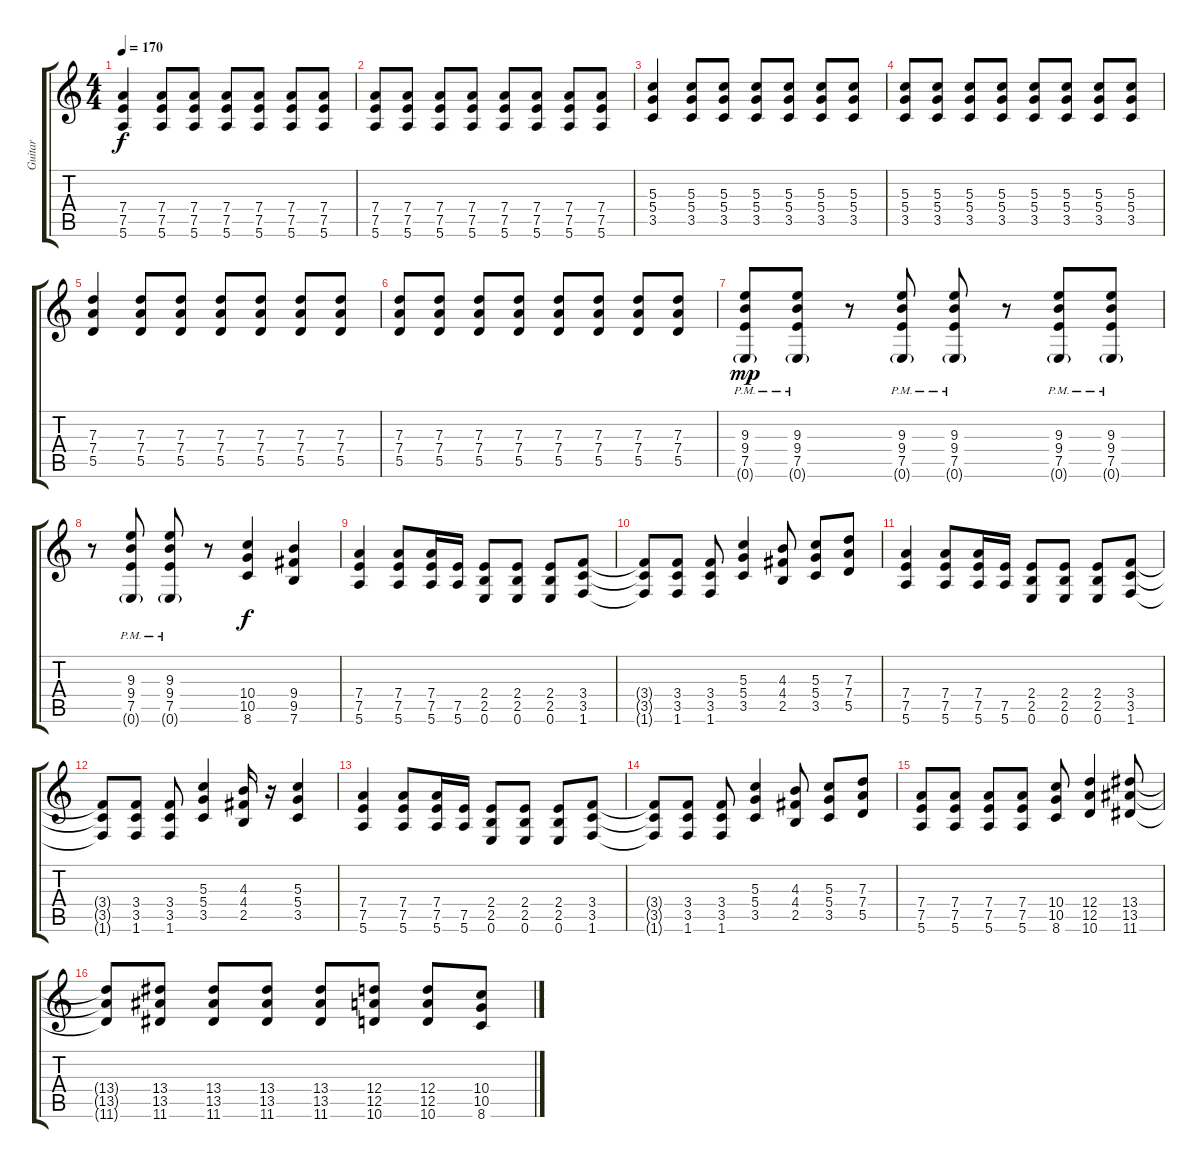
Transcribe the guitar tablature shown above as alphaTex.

\track ("Guitar" "Guitar") {instrument overdrivenguitar}
\staff {score tabs}
\tuning (E4 B3 G3 D3 A2 E2) {hide}
\ts (4 4)
\tempo 170
\clef g2
\ks c
(7.4 7.5 5.6).4{dy f} (7.4 7.5 5.6).8 (7.4 7.5 5.6).8 (7.4 7.5 5.6).8 (7.4 7.5 5.6).8 (7.4 7.5 5.6).8 (7.4 7.5 5.6).8 |
(7.4 7.5 5.6).8 (7.4 7.5 5.6).8 (7.4 7.5 5.6).8 (7.4 7.5 5.6).8 (7.4 7.5 5.6).8 (7.4 7.5 5.6).8 (7.4 7.5 5.6).8 (7.4 7.5 5.6).8 |
(5.3 5.4 3.5).4 (5.3 5.4 3.5).8 (5.3 5.4 3.5).8 (5.3 5.4 3.5).8 (5.3 5.4 3.5).8 (5.3 5.4 3.5).8 (5.3 5.4 3.5).8 |
(5.3 5.4 3.5).8 (5.3 5.4 3.5).8 (5.3 5.4 3.5).8 (5.3 5.4 3.5).8 (5.3 5.4 3.5).8 (5.3 5.4 3.5).8 (5.3 5.4 3.5).8 (5.3 5.4 3.5).8 |
(7.3 7.4 5.5).4 (7.3 7.4 5.5).8 (7.3 7.4 5.5).8 (7.3 7.4 5.5).8 (7.3 7.4 5.5).8 (7.3 7.4 5.5).8 (7.3 7.4 5.5).8 |
(7.3 7.4 5.5).8 (7.3 7.4 5.5).8 (7.3 7.4 5.5).8 (7.3 7.4 5.5).8 (7.3 7.4 5.5).8 (7.3 7.4 5.5).8 (7.3 7.4 5.5).8 (7.3 7.4 5.5).8 |
(9.3{pm} 9.4 7.5 0.6{g}).8{dy mp} (9.3{pm} 9.4 7.5 0.6{g}).8 r.8 (9.3{pm} 9.4 7.5 0.6{g pm}).8 (9.3{pm} 9.4 7.5 0.6{g pm}).8 r.8 (9.3{pm} 9.4 7.5 0.6{g pm}).8 (9.3{pm} 9.4 7.5 0.6{g pm}).8 |
r.8 (9.3{pm} 9.4 7.5 0.6{g}).8 (9.3{pm} 9.4 7.5 0.6{g}).8 r.8 (10.4 10.5 8.6).4{dy f} (9.4 9.5 7.6).4 |
(7.4 7.5 5.6).4 (7.4 7.5 5.6).8 (7.4 7.5 5.6).16 (7.5 5.6).16 (2.4 2.5 0.6).8 (2.4 2.5 0.6).8 (2.4 2.5 0.6).8 (3.4 3.5 1.6).8 |
(3.4{t} 3.5{t} 1.6{t}).8 (3.4 3.5 1.6).8 (3.4 3.5 1.6).8 (5.3 5.4 3.5).4 (4.3 4.4 2.5).8 (5.3 5.4 3.5).8 (7.3 7.4 5.5).8 |
(7.4 7.5 5.6).4 (7.4 7.5 5.6).8 (7.4 7.5 5.6).16 (7.5 5.6).16 (2.4 2.5 0.6).8 (2.4 2.5 0.6).8 (2.4 2.5 0.6).8 (3.4 3.5 1.6).8 |
(3.4{t} 3.5{t} 1.6{t}).8 (3.4 3.5 1.6).8 (3.4 3.5 1.6).8 (5.3 5.4 3.5).4 (4.3 4.4 2.5).16 r.16 (5.3 5.4 3.5).4 |
(7.4 7.5 5.6).4 (7.4 7.5 5.6).8 (7.4 7.5 5.6).16 (7.5 5.6).16 (2.4 2.5 0.6).8 (2.4 2.5 0.6).8 (2.4 2.5 0.6).8 (3.4 3.5 1.6).8 |
(3.4{t} 3.5{t} 1.6{t}).8 (3.4 3.5 1.6).8 (3.4 3.5 1.6).8 (5.3 5.4 3.5).4 (4.3 4.4 2.5).8 (5.3 5.4 3.5).8 (7.3 7.4 5.5).8 |
(7.4 7.5 5.6).8 (7.4 7.5 5.6).8 (7.4 7.5 5.6).8 (7.4 7.5 5.6).8 (10.4 10.5 8.6).8 (12.4 12.5 10.6).4 (13.4 13.5 11.6).8 |
(13.4{t} 13.5{t} 11.6{t}).8 (13.4 13.5 11.6).8 (13.4 13.5 11.6).8 (13.4 13.5 11.6).8 (13.4 13.5 11.6).8 (12.4 12.5 10.6).8 (12.4 12.5 10.6).8 (10.4 10.5 8.6).8
